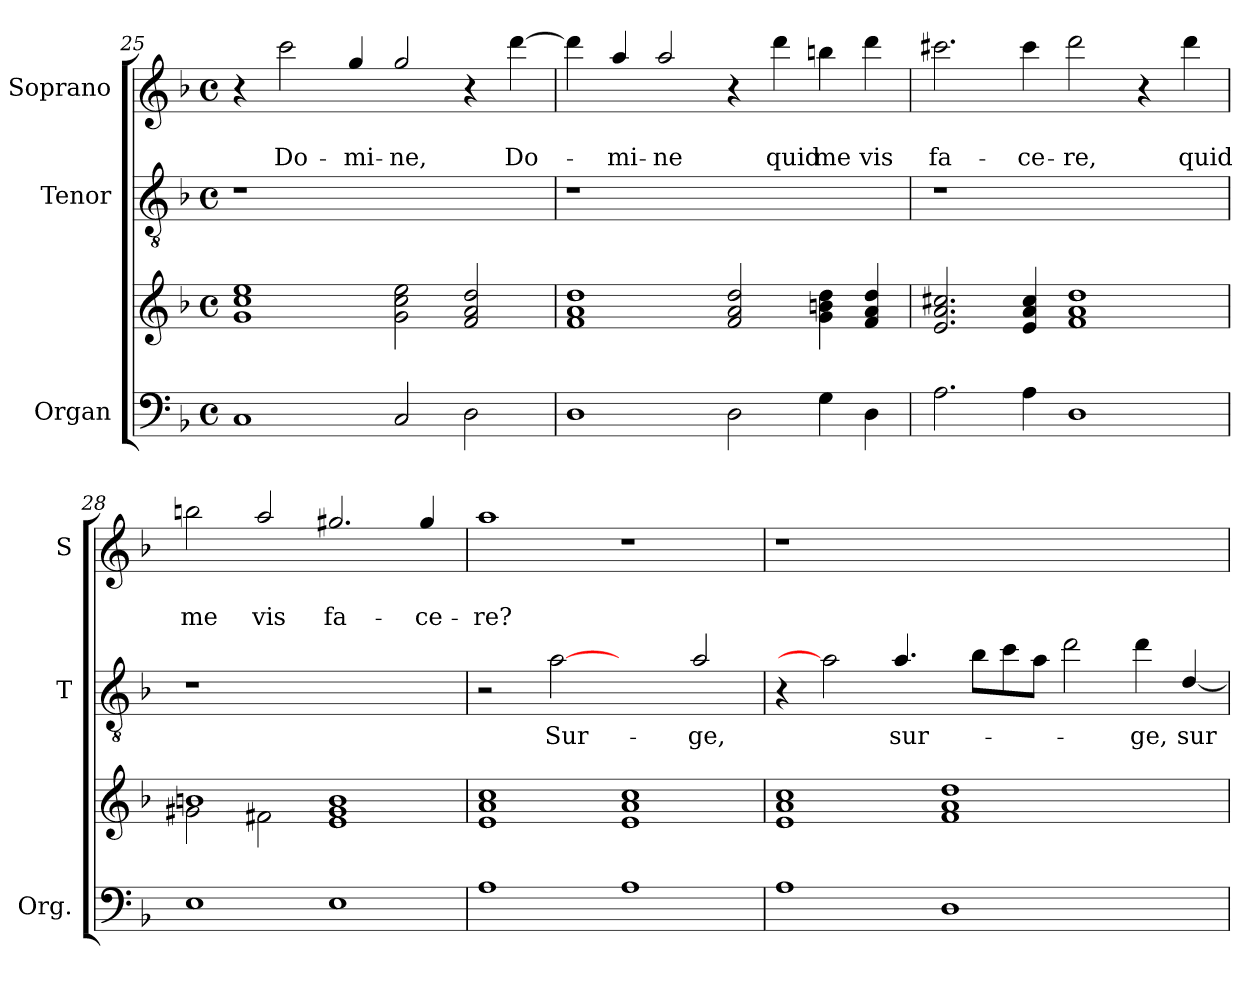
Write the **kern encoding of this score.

**kern	**kern	**kern	**text	**kern	**text	**text
*part3	*part3	*part2	*part2	*part1	*part1	*part1
*staff4	*staff3	*staff2	*staff2	*staff1	*staff1	*staff1
*I"Organ	*	*I"Tenor	*	*I"Soprano	*	*
*I'Org.	*	*I'T	*	*I'S	*	*
*clefF4	*clefG2	*clefGv2	*	*clefG2	*	*
*	*	*ITrd7c12	*	*ITrd7c12	*	*
*k[b-]	*k[b-]	*k[b-]	*	*k[b-]	*	*
*F:	*F:	*F:	*	*F:	*	*
*M4/4	*M4/4	*M4/4	*	*M4/4	*	*
*met(c)	*met(c)	*met(c)	*	*met(c)	*	*
=25	=25	=25	=25	=25	=25	=25
1C	1g! 1cc! 1ee!	1r	.	4r	.	.
!	!	!	!	!	!	!LO:LY:b
.	.	.	.	2cc\	.	Do-
!	!	!	!	!	!	!LO:LY:b
.	.	.	.	4g/	.	-mi-
!	!	!	!	!	!	!LO:LY:b
2C/	2g!\ 2cc!\ 2ee!\	1ryy	.	2g/	.	-ne,
2D\	2f!/ 2a!/ 2dd!/	.	.	4r	.	.
!	!	!	!	!	!	!LO:LY:b
.	.	.	.	[4dd\	.	Do-
=26	=26	=26	=26	=26	=26	=26
1D	1f! 1a! 1dd!	1r	.	4dd\]	.	.
!	!	!	!	!	!	!LO:LY:b
.	.	.	.	4a/	.	-mi-
!	!	!	!	!	!	!LO:LY:b
.	.	.	.	2a/	.	-ne
2D\	2f!/ 2a!/ 2dd!/	1ryy	.	4r	.	.
!	!	!	!	!	!	!LO:LY:b
.	.	.	.	4dd\	.	quid
!	!	!	!	!	!	!LO:LY:b
4G\	4g!\ 4bn!\ 4dd!\	.	.	4bn\	.	me
!	!	!	!	!	!	!LO:LY:b
4D\	4f!/ 4a!/ 4dd!/	.	.	4dd\	.	vis
=27	=27	=27	=27	=27	=27	=27
!	!	!	!	!	!	!LO:LY:b
2.A\	2.e!/ 2.a!/ 2.cc#X!/	1r	.	2.cc#X\	.	fa-
!	!	!	!	!	!	!LO:LY:b
4A\	4e!/ 4a!/ 4cc#!/	.	.	4cc#\	.	-ce-
!	!	!	!	!	!	!LO:LY:b
1D	1f! 1a! 1dd!	1ryy	.	2dd\	.	-re,
.	.	.	.	4r	.	.
!	!	!	!	!	!	!LO:LY:b
.	.	.	.	4dd\	.	quid
=28	=28	=28	=28	=28	=28	=28
*	*^	*	*	*	*	*
!	!	!	!	!	!	!	!LO:LY:b
1E	1bn!	2g#X!\	1r	.	2bn\	.	me
!	!	!	!	!	!	!	!LO:LY:b
.	.	2f#X!\	.	.	2a/	.	vis
!	!	!	!	!	!	!	!LO:LY:b
1E	1e! 1g#! 1b!	1ryy	1ryy	.	2.g#X/	.	fa-
!	!	!	!	!	!	!	!LO:LY:b
.	.	.	.	.	4g#/	.	-ce-
*	*v	*v	*	*	*	*	*
=29	=29	=29	=29	=29	=29	=29
!	!	!	!	!	!	!LO:LY:b
1A	1e! 1a! 1cc!	2r	.	1a	.	-re?
!	!	!	!LO:LY:b	!	!	!
.	.	[2A	Sur-	.	.	.
1A	1e! 1a! 1cc!	2ryy	.	1r	.	.
!	!	!	!LO:LY:b	!	!	!
.	.	2A/	-ge,	.	.	.
!!LO:LB:g=z
=30	=30	=30	=30	=30	=30	=30
1A	1e! 1a! 1cc!	4r	.	1r	.	.
.	.	2A]	.	.	.	.
!	!	!	!LO:LY:b	!	!	!
.	.	4.A/	sur-	.	.	.
1D	1f! 1a! 1dd!	.	.	1.ryy	.	.
.	.	8B-\L	.	.	.	.
.	.	8c\	.	.	.	.
.	.	8A\J	.	.	.	.
.	.	2d\	.	.	.	.
!	!	!	!LO:LY:b	!	!	!
2ryy	2ryy	4d\	-ge,	.	.	.
!	!	!	!LO:LY:b	!	!	!
.	.	[4D/	sur-	.	.	.
=	=	=	=	=	=	=
*-	*-	*-	*-	*-	*-	*-
